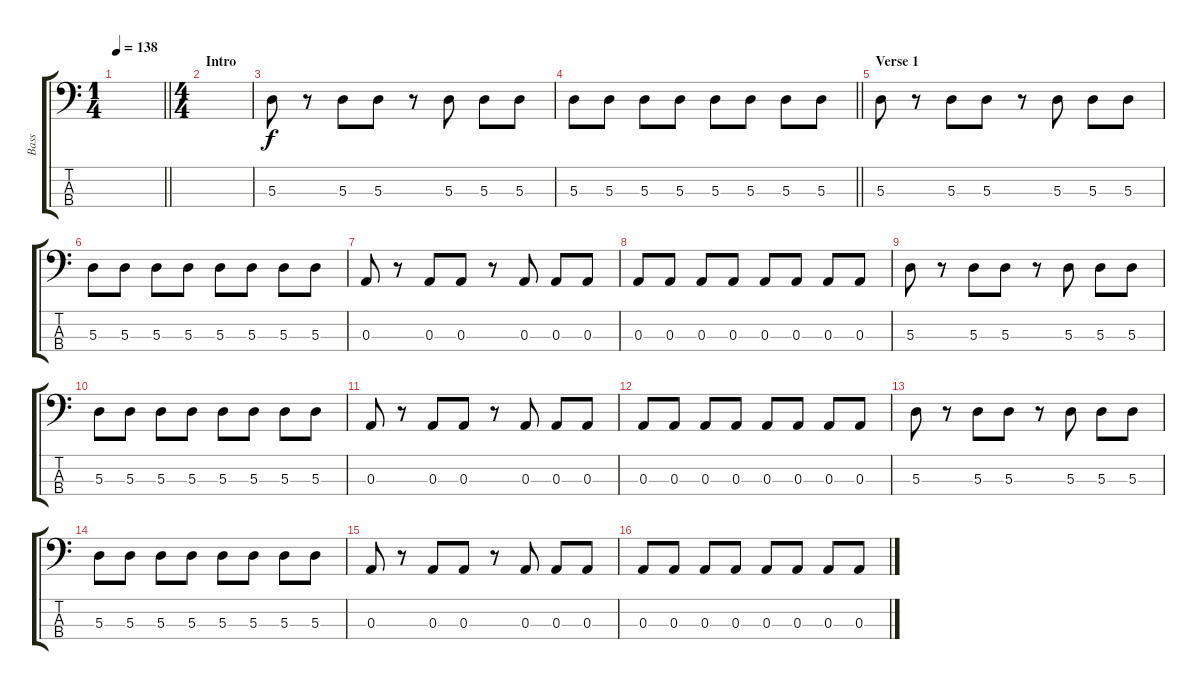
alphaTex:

\track ("Bass" "Bass") {instrument electricbassfinger}
\staff {score tabs}
\tuning (G2 D2 A1 E1) {hide}
\ts (1 4)
\tempo 138
\clef f4
\barLineRight lightlight
\ks c
|
\ts (4 4)
\section ("" "Intro")
|
5.3.8 r.8 5.3.8 5.3.8 r.8 5.3.8 5.3.8 5.3.8 |
\barLineRight lightlight
5.3.8 5.3.8 5.3.8 5.3.8 5.3.8 5.3.8 5.3.8 5.3.8 |
\section ("" "Verse 1")
5.3.8 r.8 5.3.8 5.3.8 r.8 5.3.8 5.3.8 5.3.8 |
5.3.8 5.3.8 5.3.8 5.3.8 5.3.8 5.3.8 5.3.8 5.3.8 |
0.3.8 r.8 0.3.8 0.3.8 r.8 0.3.8 0.3.8 0.3.8 |
0.3.8 0.3.8 0.3.8 0.3.8 0.3.8 0.3.8 0.3.8 0.3.8 |
5.3.8 r.8 5.3.8 5.3.8 r.8 5.3.8 5.3.8 5.3.8 |
5.3.8 5.3.8 5.3.8 5.3.8 5.3.8 5.3.8 5.3.8 5.3.8 |
0.3.8 r.8 0.3.8 0.3.8 r.8 0.3.8 0.3.8 0.3.8 |
0.3.8 0.3.8 0.3.8 0.3.8 0.3.8 0.3.8 0.3.8 0.3.8 |
5.3.8 r.8 5.3.8 5.3.8 r.8 5.3.8 5.3.8 5.3.8 |
5.3.8 5.3.8 5.3.8 5.3.8 5.3.8 5.3.8 5.3.8 5.3.8 |
0.3.8 r.8 0.3.8 0.3.8 r.8 0.3.8 0.3.8 0.3.8 |
0.3.8 0.3.8 0.3.8 0.3.8 0.3.8 0.3.8 0.3.8 0.3.8
